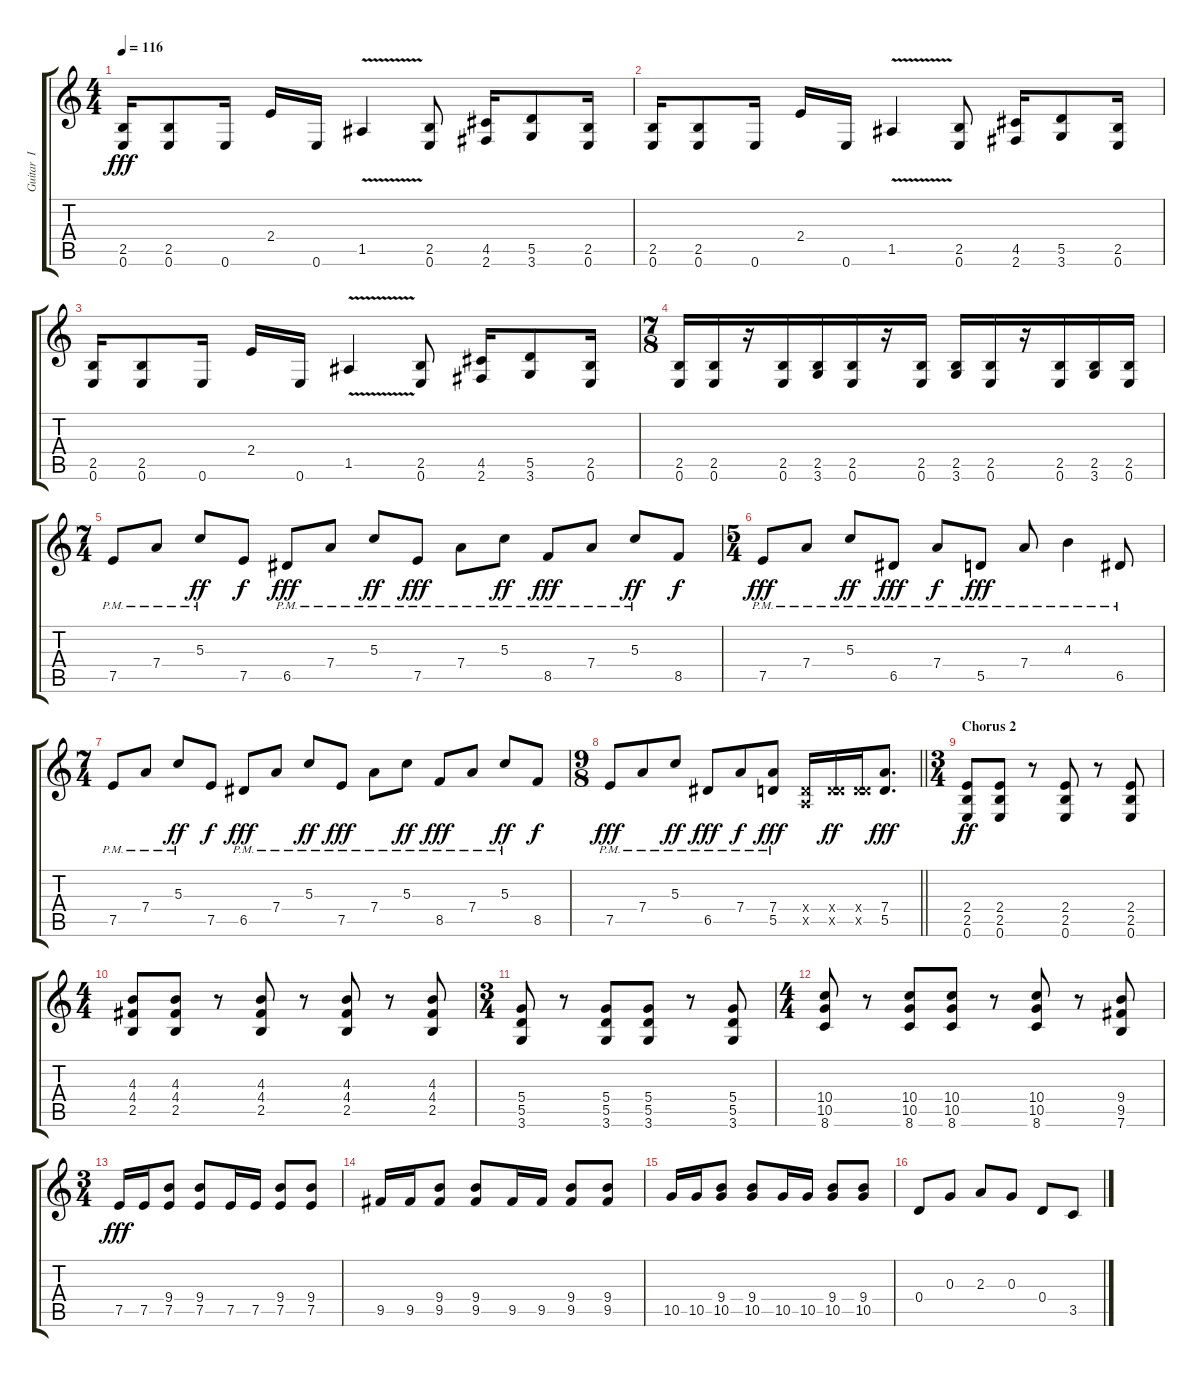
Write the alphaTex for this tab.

\track ("Guitar  I" "Guitar  I") {instrument distortionguitar}
\staff {score tabs}
\tuning (E4 B3 G3 D3 A2 E2) {hide}
\ts (4 4)
\tempo 116
\clef g2
\ks c
(2.5 0.6).16{dy fff} (2.5 0.6).8 0.6.16 2.4.16 0.6.16 1.5{v}.4 (2.5 0.6).8 (4.5 2.6).16 (5.5 3.6).8 (2.5 0.6).16 |
(2.5 0.6).16 (2.5 0.6).8 0.6.16 2.4.16 0.6.16 1.5{v}.4 (2.5 0.6).8 (4.5 2.6).16 (5.5 3.6).8 (2.5 0.6).16 |
(2.5 0.6).16 (2.5 0.6).8 0.6.16 2.4.16 0.6.16 1.5{v}.4 (2.5 0.6).8 (4.5 2.6).16 (5.5 3.6).8 (2.5 0.6).16 |
\ts (7 8)
(2.5 0.6).16 (2.5 0.6).16 r.16 (2.5 0.6).16 (2.5 3.6).16 (2.5 0.6).16 r.16 (2.5 0.6).16 (2.5 3.6).16 (2.5 0.6).16 r.16 (2.5 0.6).16 (2.5 3.6).16 (2.5 0.6).16 |
\ts (7 4)
7.5{pm}.8 7.4{pm}.8 5.3{pm}.8{dy ff} 7.5.8{dy f} 6.5{pm}.8{dy fff} 7.4{pm}.8 5.3{pm}.8{dy ff} 7.5{pm}.8{dy fff} 7.4{pm}.8 5.3{pm}.8{dy ff} 8.5{pm}.8{dy fff} 7.4{pm}.8 5.3{pm}.8{dy ff} 8.5.8{dy f} |
\ts (5 4)
7.5{pm}.8{dy fff} 7.4{pm}.8 5.3{pm}.8{dy ff} 6.5{pm}.8{dy fff} 7.4{pm}.8{dy f} 5.5{pm}.8{dy fff} 7.4{pm}.8 4.3{pm}.4 6.5{pm}.8 |
\ts (7 4)
7.5{pm}.8 7.4{pm}.8 5.3{pm}.8{dy ff} 7.5.8{dy f} 6.5{pm}.8{dy fff} 7.4{pm}.8 5.3{pm}.8{dy ff} 7.5{pm}.8{dy fff} 7.4{pm}.8 5.3{pm}.8{dy ff} 8.5{pm}.8{dy fff} 7.4{pm}.8 5.3{pm}.8{dy ff} 8.5.8{dy f} |
\ts (9 8)
\barLineRight lightlight
7.5{pm}.8{dy fff} 7.4{pm}.8 5.3{pm}.8{dy ff} 6.5{pm}.8{dy fff} 7.4{pm}.8{dy f} (7.4 5.5{pm}).8{dy fff} (0.4{x} 0.5{x}).16 (0.4{x} 5.5{x}).16{dy ff} (0.4{x} 5.5{x}).16 (7.4 5.5).8{d dy fff} |
\ts (3 4)
\section ("" "Chorus 2")
(2.4 2.5 0.6).8{dy ff} (2.4 2.5 0.6).8 r.8 (2.4 2.5 0.6).8 r.8 (2.4 2.5 0.6).8 |
\ts (4 4)
(4.3 4.4 2.5).8 (4.3 4.4 2.5).8 r.8 (4.3 4.4 2.5).8 r.8 (4.3 4.4 2.5).8 r.8 (4.3 4.4 2.5).8 |
\ts (3 4)
(5.4 5.5 3.6).8 r.8 (5.4 5.5 3.6).8 (5.4 5.5 3.6).8 r.8 (5.4 5.5 3.6).8 |
\ts (4 4)
(10.4 10.5 8.6).8 r.8 (10.4 10.5 8.6).8 (10.4 10.5 8.6).8 r.8 (10.4 10.5 8.6).8 r.8 (9.4 9.5 7.6).8 |
\ts (3 4)
7.5.16{dy fff} 7.5.16 (9.4 7.5).8 (9.4 7.5).8 7.5.16 7.5.16 (9.4 7.5).8 (9.4 7.5).8 |
9.5.16 9.5.16 (9.4 9.5).8 (9.4 9.5).8 9.5.16 9.5.16 (9.4 9.5).8 (9.4 9.5).8 |
10.5.16 10.5.16 (9.4 10.5).8 (9.4 10.5).8 10.5.16 10.5.16 (9.4 10.5).8 (9.4 10.5).8 |
0.4.8 0.3.8 2.3.8 0.3.8 0.4.8 3.5.8
